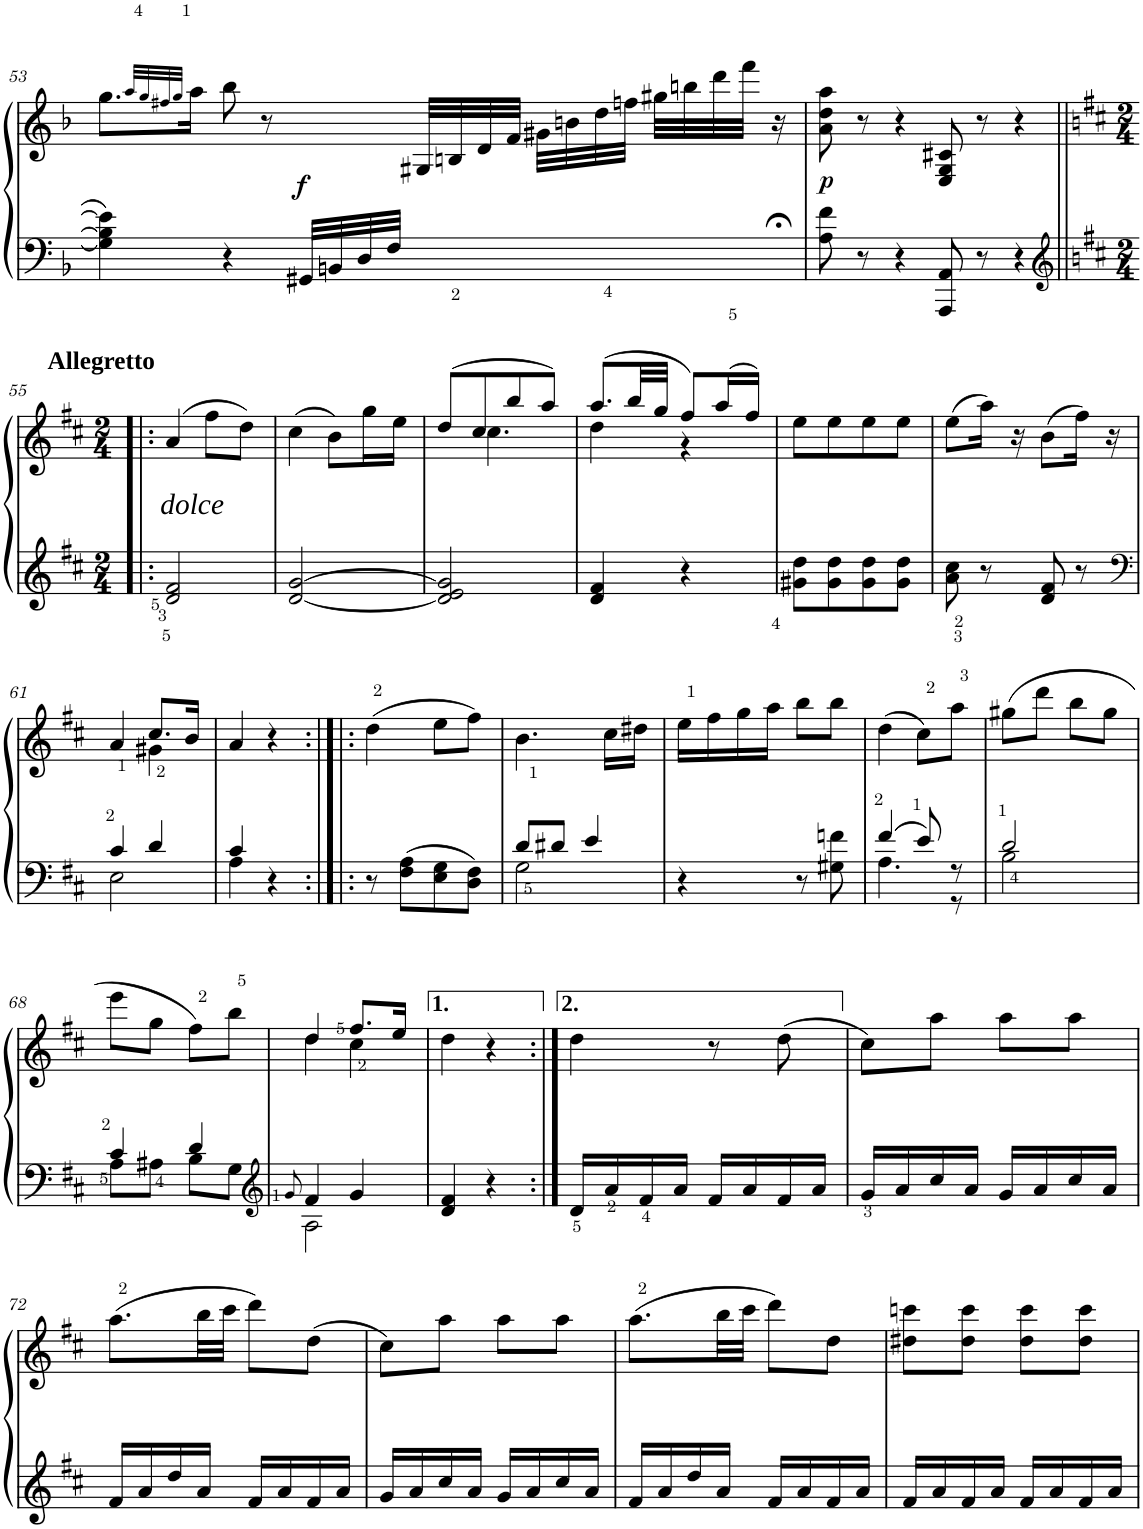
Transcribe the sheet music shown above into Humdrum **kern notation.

**kern	**kern	**dynam
*part1	*part1	*part1
*staff2	*staff1	*staff1/2
*I"Piano	*	*
*I'Pno	*	*
!!LO:PB:g=z
*clefF4	*clefG2	*
*k[b-]	*k[b-]	*
*M4/4	*M4/4	*
=53	=53	=53
*	*^	*
*	*	*^	*
4G\] 4B-\] 4e-\]	8.gg\L	8.ryy	2.ryy	.
.	32qaa/LLL	.	.	.
.	32qgg/	.	.	.
.	32qff#X/	.	.	.
.	32qgg/JJJ	.	.	.
.	16aa\Jk	16ryy	.	.
4r	8bb-\	4ryy	.	.
.	8r	.	.	.
!	!	!	!	!LO:DY:a=2
32GG#X/LLL	8ryy	2ryy	.	f
32BBn/	.	.	.	.
32D/	.	.	.	.
32F/JJJ	.	.	.	.
8ryy	32G#X/LLL	.	.	.
.	32Bn/	.	.	.
.	32d/	.	.	.
.	32f/JJJ	.	.	.
8ryy	8ryy	.	32g#X\LLL	.
.	.	.	32bn\	.
.	.	.	32dd\	.
.	.	.	32ffn\JJJ	.
16.ryy	32ryy	.	32gg#X\LLL	.
.	32ryy	.	32bbn\	.
.	32ryy	.	32ddd\	.
32ryy	32ryy	.	32fff\JJJ	.
16r;<	16ryy	16ryy	16ryy	.
=54	=54	=54	=54	=54
!	!	!	!	!LO:DY:b
*	*v	*v	*v	*
8A\ 8f\	8a\ 8dd\ 8aa\	p
8r	8r	.
4r	4r	.
8AAA/ 8AA/	8E/ 8G/ 8c#X/	.
8r	8r	.
4r	4r	.
!!LO:LB:g=z
=55!|:	=55!|:	=55!|:
*clefG2	*	*
*k[f#c#]	*k[f#c#]	*
*M2/4	*M2/4	*
!	!LO:TX:a:B:t=Allegretto	!
!LO:TX:a:i:t=dolce	!	!
2d/ 2f#/	(4a/	.
.	8ff#\L	.
.	8dd\J)	.
=56	=56	=56
[2d/ [2g/	(4cc#\	.
.	8b\L)	.
.	16gg\L	.
.	16ee\JJ	.
=57	=57	=57
*	*^	*
2d/] 2e/ 2g/]	(8dd/L	8ryy	.
.	8cc#/	4.cc#\	.
.	8bb/	.	.
.	8aa/J)	.	.
=58	=58	=58	=58
4d/ 4f#/	(8.aa/L	4dd\	.
.	32bb/LL	.	.
.	32gg/JJJ	.	.
4r	8ff#/L)	4r	.
.	(16aa/L	.	.
.	16ff#/JJ)	.	.
*	*v	*v	*
=59	=59	=59
8g#X\ 8dd\L	8ee\L	.
8g#\ 8dd\	8ee\	.
8g#\ 8dd\	8ee\	.
8g#\ 8dd\J	8ee\J	.
=60	=60	=60
8a\ 8cc#\	(8ee\L	.
8r	16aa\Jk)	.
.	16r	.
8d/ 8f#/	(8b\L	.
8r	16ff#\Jk)	.
.	16r	.
!!LO:LB:g=z
=61	=61	=61
*clefF4	*	*
*^	*^	*
4c#/	2E\	4ryy	(4a/	.
4d/	.	8.cc#/L	4g#X\)	.
.	.	16b/Jk	.	.
*	*	*v	*v	*
=62	=62	=62	=62
4c#/	4A\	4a/	.
4r	4ryy	4r	.
*v	*v	*	*
=63:|!|:	=63:|!|:	=63:|!|:
8r	(4dd\	.
8F#\ 8A\L	.	.
8E\ 8G\	8ee\L	.
8D\ 8F#\J	8ff#\J)	.
=64	=64	=64
*^	*	*
8d/L	2G\	4.b\	.
8d#X/J	.	.	.
4e/	.	.	.
.	.	16cc#\LL	.
.	.	16dd#X\JJ	.
*v	*v	*	*
=65	=65	=65
4r	16ee\LL	.
.	16ff#\	.
.	16gg\	.
.	16aa\JJ	.
8r	8bb\L	.
8G#X\ 8fn\	8bb\J	.
=66	=66	=66
*^	*	*
4f#/	4.A\	(4dd\	.
8e/	.	8cc#\L)	.
8r	8r	8aa\J	.
=67	=67	=67	=67
2d/	2B\	(8gg#X\L	.
.	.	8ddd\J	.
.	.	8bb\L	.
.	.	8gg#\J	.
!!LO:LB:g=z
=68	=68	=68	=68
4c#/	8A\L	8eee\L	.
.	8A#X\J	8gg\J	.
4d/	8B\L	8ff#\L)	.
.	8G\J	8bb\J	.
=69	=69	=69	=69
*clefG2	*	*	*
8qg/	.	.	.
*	*	*^	*
4f#/	2A\	4dd/	4dd\	.
4g/	.	8.ff#/L	4cc#\	.
.	.	16ee/Jk	.	.
*v	*v	*	*	*
*	*v	*v	*
=70	=70	=70
4d/ 4f#/	4dd\	.
4r	4r	.
=70X6:|!	=70X6:|!	=70X6:|!
16d/LL	4dd\	.
16a/	.	.
16f#/	.	.
16a/JJ	.	.
16f#/LL	8r	.
16a/	.	.
16f#/	(8dd\	.
16a/JJ	.	.
=71	=71	=71
16g/LL	8cc#\L)	.
16a/	.	.
16cc#/	8aa\J	.
16a/JJ	.	.
16g/LL	8aa\L	.
16a/	.	.
16cc#/	8aa\J	.
16a/JJ	.	.
!!LO:LB:g=z
=72	=72	=72
16f#/LL	(8.aa\L	.
16a/	.	.
16dd/	.	.
16a/JJ	32bb\LL	.
.	32ccc#\JJJ	.
16f#/LL	8ddd\L)	.
16a/	.	.
16f#/	(8dd\J	.
16a/JJ	.	.
=73	=73	=73
16g/LL	8cc#\L)	.
16a/	.	.
16cc#/	8aa\J	.
16a/JJ	.	.
16g/LL	8aa\L	.
16a/	.	.
16cc#/	8aa\J	.
16a/JJ	.	.
=74	=74	=74
16f#/LL	(8.aa\L	.
16a/	.	.
16dd/	.	.
16a/JJ	32bb\LL	.
.	32ccc#\JJJ	.
16f#/LL	8ddd\L)	.
16a/	.	.
16f#/	8dd\J	.
16a/JJ	.	.
=75	=75	=75
16f#/LL	8dd#X\ 8cccn\L	.
16a/	.	.
16f#/	8dd#\ 8ccc\J	.
16a/JJ	.	.
16f#/LL	8dd#\ 8ccc\L	.
16a/	.	.
16f#/	8dd#\ 8ccc\J	.
16a/JJ	.	.
=	=	=
*-	*-	*-
